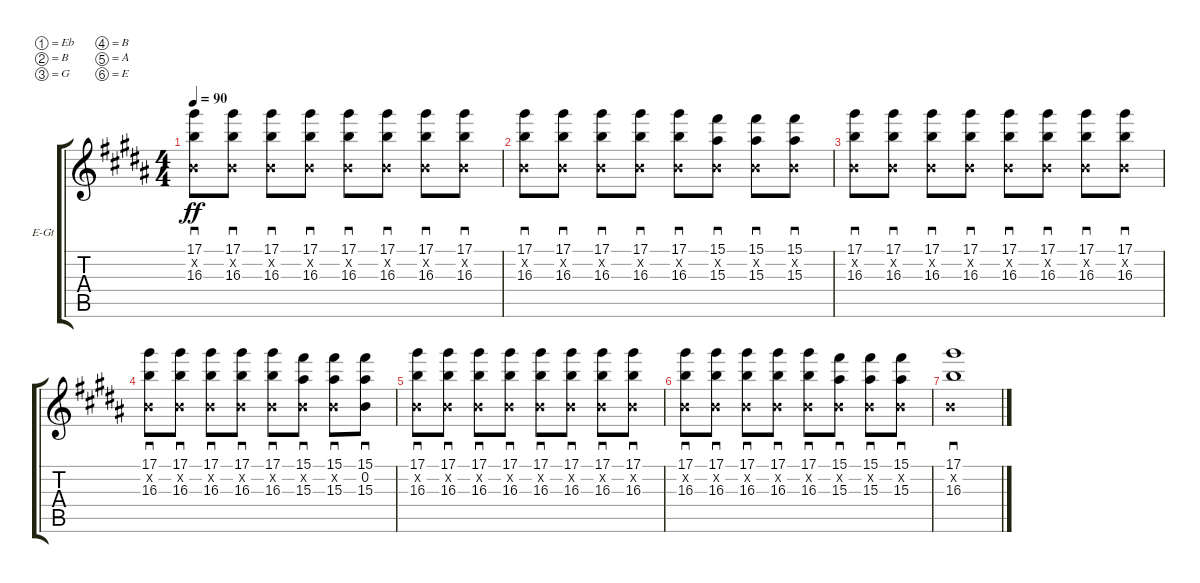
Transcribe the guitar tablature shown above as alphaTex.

\defaultSystemsLayout 4
\bracketExtendMode groupsimilarinstruments
\firstSystemTrackNameOrientation horizontal
\otherSystemsTrackNameOrientation horizontal
\track ("Electric Guitar" "E-Gt") {instrument electricguitarclean}
\staff {score tabs}
\tuning (Eb4 B3 G3 B2 A2 E2)
\ts (4 4)
\tempo 90
\clef g2
\ks b
(16.3 17.1 0.2{x}).8{sd dy ff} (16.3 17.1 0.2{x}).8{sd} (16.3 17.1 0.2{x}).8{sd} (16.3 17.1 0.2{x}).8{sd} (16.3 17.1 0.2{x}).8{sd} (16.3 17.1 0.2{x}).8{sd} (16.3 17.1 0.2{x}).8{sd} (16.3 17.1 0.2{x}).8{sd} |
(16.3 17.1 0.2{x}).8{sd} (16.3 17.1 0.2{x}).8{sd} (16.3 17.1 0.2{x}).8{sd} (16.3 17.1 0.2{x}).8{sd} (16.3 17.1 0.2{x}).8{sd} (15.3 15.1 0.2{x}).8{sd} (15.3 15.1 0.2{x}).8{sd} (15.3 15.1 0.2{x}).8{sd} |
(16.3 17.1 0.2{x}).8{sd} (16.3 17.1 0.2{x}).8{sd} (16.3 17.1 0.2{x}).8{sd} (16.3 17.1 0.2{x}).8{sd} (16.3 17.1 0.2{x}).8{sd} (16.3 17.1 0.2{x}).8{sd} (16.3 17.1 0.2{x}).8{sd} (16.3 17.1 0.2{x}).8{sd} |
(16.3 17.1 0.2{x}).8{sd} (16.3 17.1 0.2{x}).8{sd} (16.3 17.1 0.2{x}).8{sd} (16.3 17.1 0.2{x}).8{sd} (16.3 17.1 0.2{x}).8{sd} (15.3 15.1 0.2{x}).8{sd} (15.3 15.1 0.2{x}).8{sd} (15.3 15.1 0.2).8{sd} |
(16.3 17.1 0.2{x}).8{sd} (16.3 17.1 0.2{x}).8{sd} (16.3 17.1 0.2{x}).8{sd} (16.3 17.1 0.2{x}).8{sd} (16.3 17.1 0.2{x}).8{sd} (16.3 17.1 0.2{x}).8{sd} (16.3 17.1 0.2{x}).8{sd} (16.3 17.1 0.2{x}).8{sd} |
(16.3 17.1 0.2{x}).8{sd} (16.3 17.1 0.2{x}).8{sd} (16.3 17.1 0.2{x}).8{sd} (16.3 17.1 0.2{x}).8{sd} (16.3 17.1 0.2{x}).8{sd} (15.3 15.1 0.2{x}).8{sd} (15.3 15.1 0.2{x}).8{sd} (15.3 15.1 0.2{x}).8{sd} |
(16.3 17.1 0.2{x}).1{sd}
